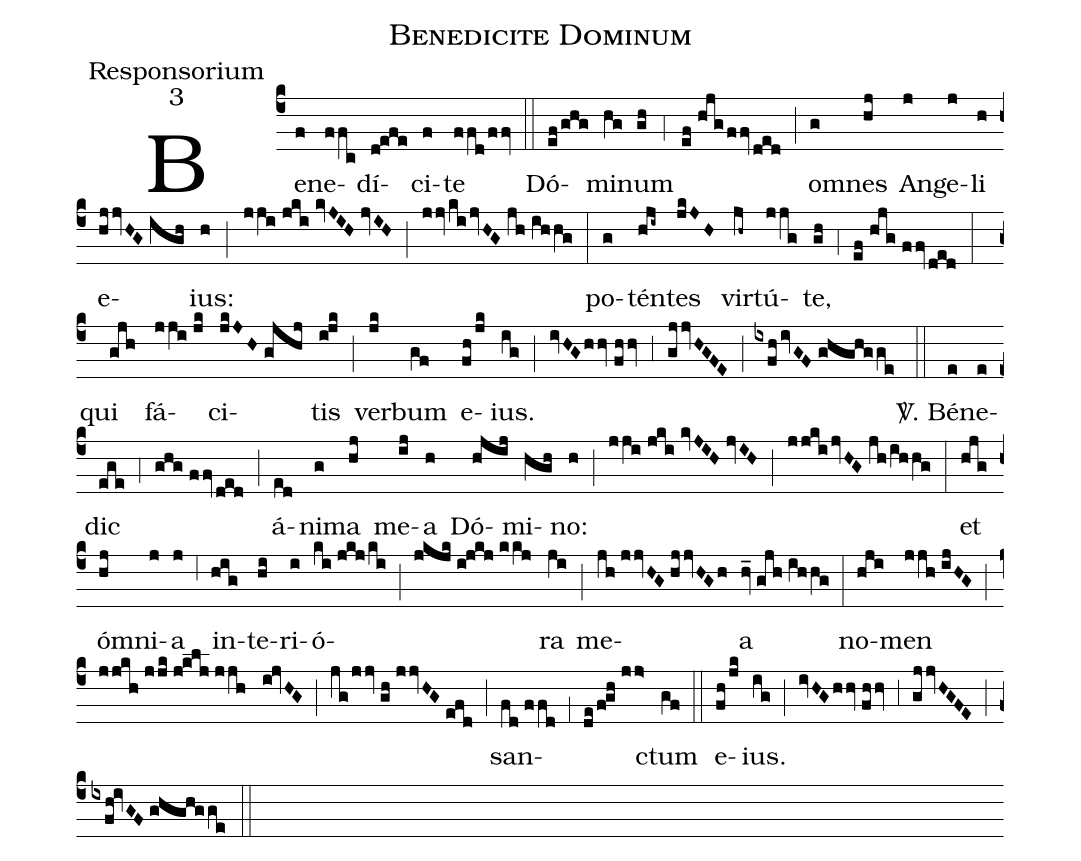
name:Benedicite Dominum;
office-part:Responsorium;
mode:3;
%%
(c4) Be(f)ne(ffc)dí(d!efe)ci(f)te(ffd/ffv) (::)
Dó(ef/ghg)mi(hg)num(gh) (,4) (ef//hjg/ffv/ded) (;) om(g)nes(hj) An(j)ge(j)li(h) e(hjjvHG//igh)ius:(h) (;) (jji//jki//kvJIH//jvIH) (;) (jjv/ki/jvHG//jh//ihhg) (:)
po(g)tén(hji~)tes(jkJH) vir(jh~)tú(jjg)te,(gh) (,4) (ef//hjg//ffv/ded) (:)
qui(gjh) fá(jji//jk)ci(jkJH//gjhj)tis(i!jk) (;) ver(jk)bum(gf) e(fh/jk)ius.(ig) (;) (ivHG/hhv//fhhv) (,3) (gjjvHGFE) (;) (ixfh/ivGF//ghghgge) (::)

<sp>V/</sp>. Bé(e)ne(e)dic(ege) (,4) (ghg//ffv/ded) (;) á(ed)ni(g)ma(hj) me(ij)a(h) Dó(hjij)mi(hgh)no:(h) (;) (jji//jki//kvJIH//jvIH) (;) (jjki/jvHG//jh/ihhg) (:)
et(hjg) óm(hj)ni(j)a(j) (,6) in(hig)te(hi)ri(i)ó(ki//jkj/ki)(;)(jkjk//i!jkj//kkj)ra(ji) (;) me(jh//jjvHG//hjjvHGh)a(hv_//gjh//ihhg) (:)
no(hji)men(jjh//ijHG) (;) (jjkh//jjk//j!klj//jjh) (i!jvHG) (;) (jg/jjv//gh//jjvHG//efd) (;) san(fd//ffd)(,1)(de/f!gh//jj>)ctum(gf) (::)
e(fh/jk)ius.(ig) (;) (ivHG/hhv//fhhv) (,3) (gjjvHGFE) (;) (ixfh!ivGF//ghghgge) (::)
